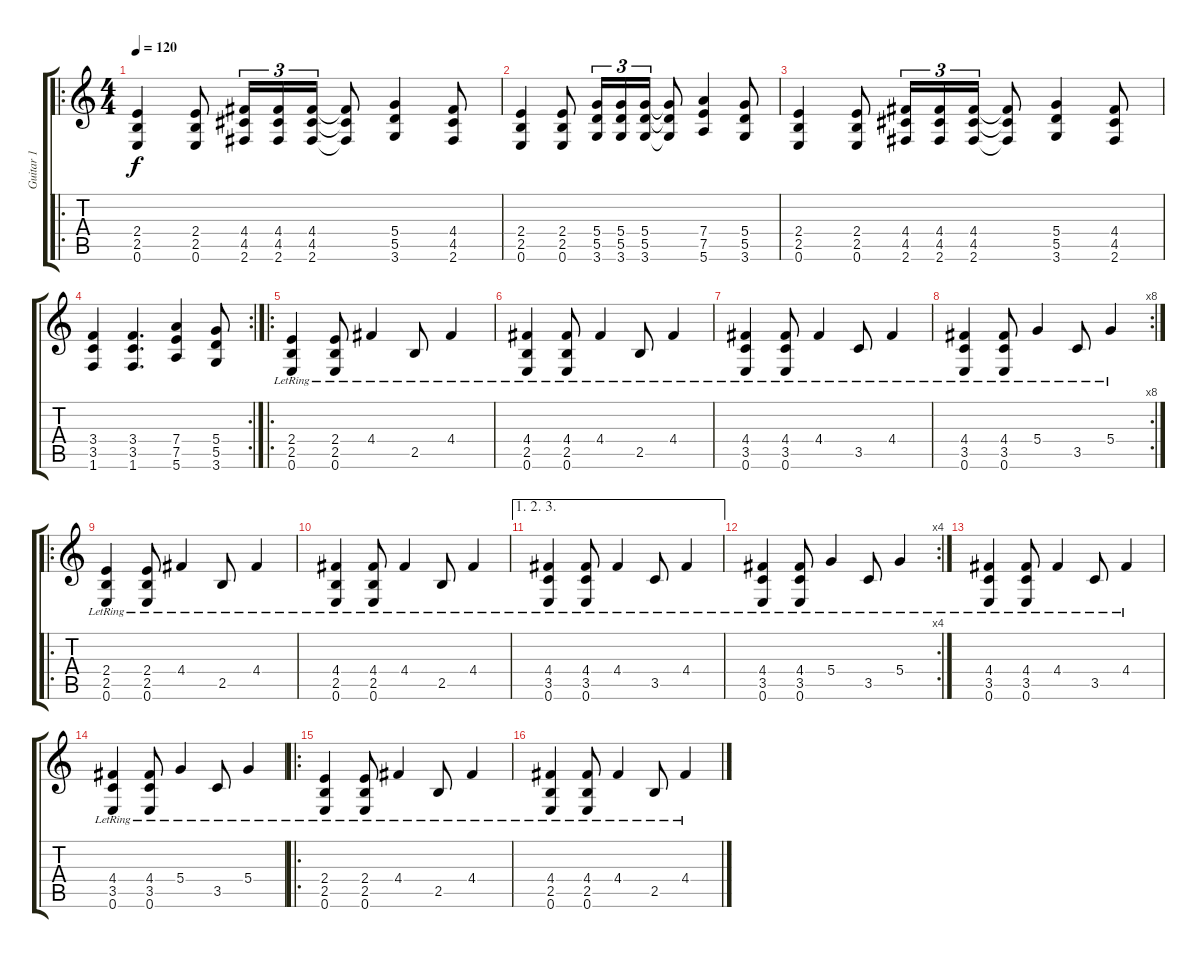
\track ("Guitar 1" "Guitar 1") {instrument distortionguitar}
\staff {score tabs}
\tuning (E4 B3 G3 D3 A2 E2) {hide}
\ro
\ts (4 4)
\tempo 120
\clef g2
\ks c
(2.4 2.5 0.6).4{dy f} (2.4 2.5 0.6).8 (4.4 4.5 2.6).16{tu (3 2)} (4.4 4.5 2.6).16{tu (3 2)} (4.4 4.5 2.6).16{tu (3 2)} (4.4{t} 4.5{t} 2.6{t}).8 (5.4 5.5 3.6).4 (4.4 4.5 2.6).8 |
(2.4 2.5 0.6).4 (2.4 2.5 0.6).8 (5.4 5.5 3.6).16{tu (3 2)} (5.4 5.5 3.6).16{tu (3 2)} (5.4 5.5 3.6).16{tu (3 2)} (5.4{t} 5.5{t} 3.6{t}).8 (7.4 7.5 5.6).4 (5.4 5.5 3.6).8 |
(2.4 2.5 0.6).4 (2.4 2.5 0.6).8 (4.4 4.5 2.6).16{tu (3 2)} (4.4 4.5 2.6).16{tu (3 2)} (4.4 4.5 2.6).16{tu (3 2)} (4.4{t} 4.5{t} 2.6{t}).8 (5.4 5.5 3.6).4 (4.4 4.5 2.6).8 |
\rc 2
(3.4 3.5 1.6).4 (3.4 3.5 1.6).4{d} (7.4 7.5 5.6).4 (5.4 5.5 3.6).8 |
\ro
(2.4{lr} 2.5{lr} 0.6{lr}).4 (2.4{lr} 2.5{lr} 0.6{lr}).8 4.4{lr}.4 2.5{lr}.8 4.4{lr}.4 |
(4.4{lr} 2.5{lr} 0.6{lr}).4 (4.4{lr} 2.5{lr} 0.6{lr}).8 4.4{lr}.4 2.5{lr}.8 4.4{lr}.4 |
(4.4{lr} 3.5{lr} 0.6{lr}).4 (4.4{lr} 3.5{lr} 0.6{lr}).8 4.4{lr}.4 3.5{lr}.8 4.4{lr}.4 |
\rc 8
(4.4{lr} 3.5{lr} 0.6{lr}).4 (4.4{lr} 3.5{lr} 0.6{lr}).8 5.4{lr}.4 3.5{lr}.8 5.4{lr}.4 |
\ro
(2.4{lr} 2.5{lr} 0.6{lr}).4 (2.4{lr} 2.5{lr} 0.6{lr}).8 4.4{lr}.4 2.5{lr}.8 4.4{lr}.4 |
(4.4{lr} 2.5{lr} 0.6{lr}).4 (4.4{lr} 2.5{lr} 0.6{lr}).8 4.4{lr}.4 2.5{lr}.8 4.4{lr}.4 |
\ae (1 2 3)
(4.4{lr} 3.5{lr} 0.6{lr}).4 (4.4{lr} 3.5{lr} 0.6{lr}).8 4.4{lr}.4 3.5{lr}.8 4.4{lr}.4 |
\rc 4
(4.4{lr} 3.5{lr} 0.6{lr}).4 (4.4{lr} 3.5{lr} 0.6{lr}).8 5.4{lr}.4 3.5{lr}.8 5.4{lr}.4 |
(4.4{lr} 3.5{lr} 0.6{lr}).4 (4.4{lr} 3.5{lr} 0.6{lr}).8 4.4{lr}.4 3.5{lr}.8 4.4{lr}.4 |
(4.4{lr} 3.5{lr} 0.6{lr}).4 (4.4{lr} 3.5{lr} 0.6{lr}).8 5.4{lr}.4 3.5{lr}.8 5.4{lr}.4 |
\ro
(2.4{lr} 2.5{lr} 0.6{lr}).4 (2.4{lr} 2.5{lr} 0.6{lr}).8 4.4{lr}.4 2.5{lr}.8 4.4{lr}.4 |
(4.4{lr} 2.5{lr} 0.6{lr}).4 (4.4{lr} 2.5{lr} 0.6{lr}).8 4.4{lr}.4 2.5{lr}.8 4.4{lr}.4
